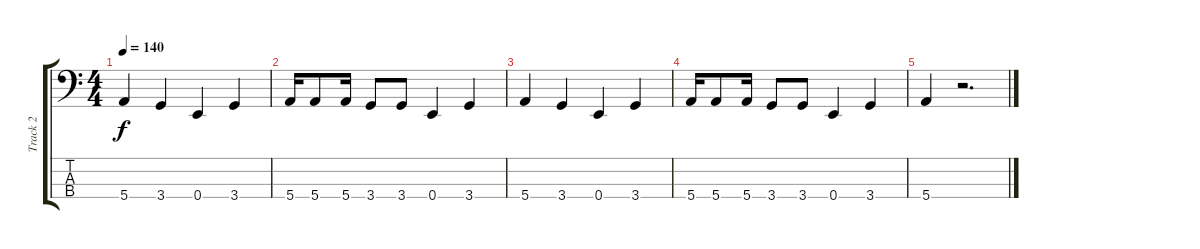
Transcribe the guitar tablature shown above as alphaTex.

\track ("Track 2" "Track 2") {instrument electricbassfinger}
\staff {score tabs}
\tuning (G2 D2 A1 E1) {hide}
\ts (4 4)
\tempo 140
\clef f4
\ks c
5.4.4{dy f} 3.4.4 0.4.4 3.4.4 |
5.4.16 5.4.8 5.4.16 3.4.8 3.4.8 0.4.4 3.4.4 |
5.4.4 3.4.4 0.4.4 3.4.4 |
5.4.16 5.4.8 5.4.16 3.4.8 3.4.8 0.4.4 3.4.4 |
5.4.4 r.2{d}
